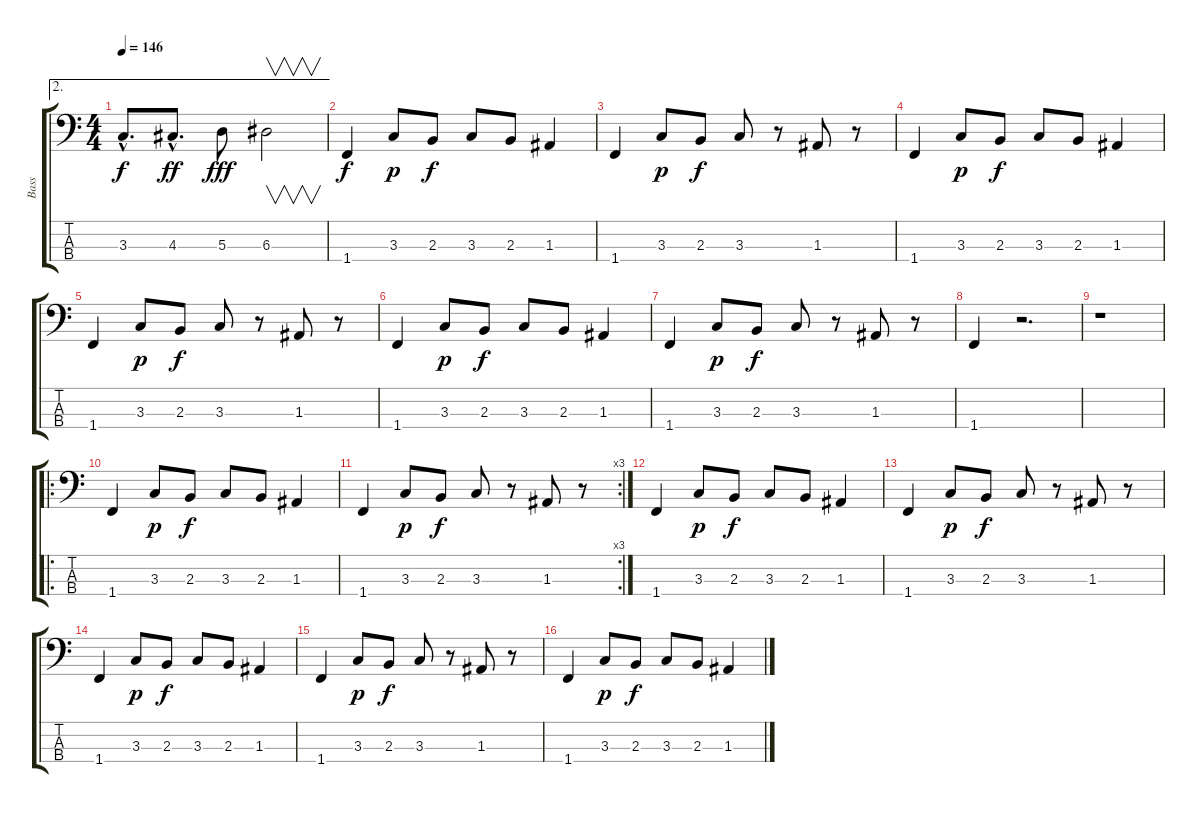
\track ("Bass" "Bass") {instrument electricbassfinger}
\staff {score tabs}
\tuning (G2 D2 A1 E1) {hide}
\ae 2
\ts (4 4)
\tempo 146
\clef f4
\ks c
3.3{hac}.8{d dy f} 4.3{hac}.8{d dy ff} 5.3.8{dy fff} 6.3.2{v} |
1.4.4{dy f} 3.3.8{dy p} 2.3.8{dy f} 3.3.8 2.3.8 1.3.4 |
1.4.4 3.3.8{dy p} 2.3.8{dy f} 3.3.8 r.8 1.3.8 r.8 |
1.4.4 3.3.8{dy p} 2.3.8{dy f} 3.3.8 2.3.8 1.3.4 |
1.4.4 3.3.8{dy p} 2.3.8{dy f} 3.3.8 r.8 1.3.8 r.8 |
1.4.4 3.3.8{dy p} 2.3.8{dy f} 3.3.8 2.3.8 1.3.4 |
1.4.4 3.3.8{dy p} 2.3.8{dy f} 3.3.8 r.8 1.3.8 r.8 |
1.4.4 r.2{d} |
r.1 |
\ro
1.4.4 3.3.8{dy p} 2.3.8{dy f} 3.3.8 2.3.8 1.3.4 |
\rc 3
1.4.4 3.3.8{dy p} 2.3.8{dy f} 3.3.8 r.8 1.3.8 r.8 |
1.4.4 3.3.8{dy p} 2.3.8{dy f} 3.3.8 2.3.8 1.3.4 |
1.4.4 3.3.8{dy p} 2.3.8{dy f} 3.3.8 r.8 1.3.8 r.8 |
1.4.4 3.3.8{dy p} 2.3.8{dy f} 3.3.8 2.3.8 1.3.4 |
1.4.4 3.3.8{dy p} 2.3.8{dy f} 3.3.8 r.8 1.3.8 r.8 |
1.4.4 3.3.8{dy p} 2.3.8{dy f} 3.3.8 2.3.8 1.3.4
